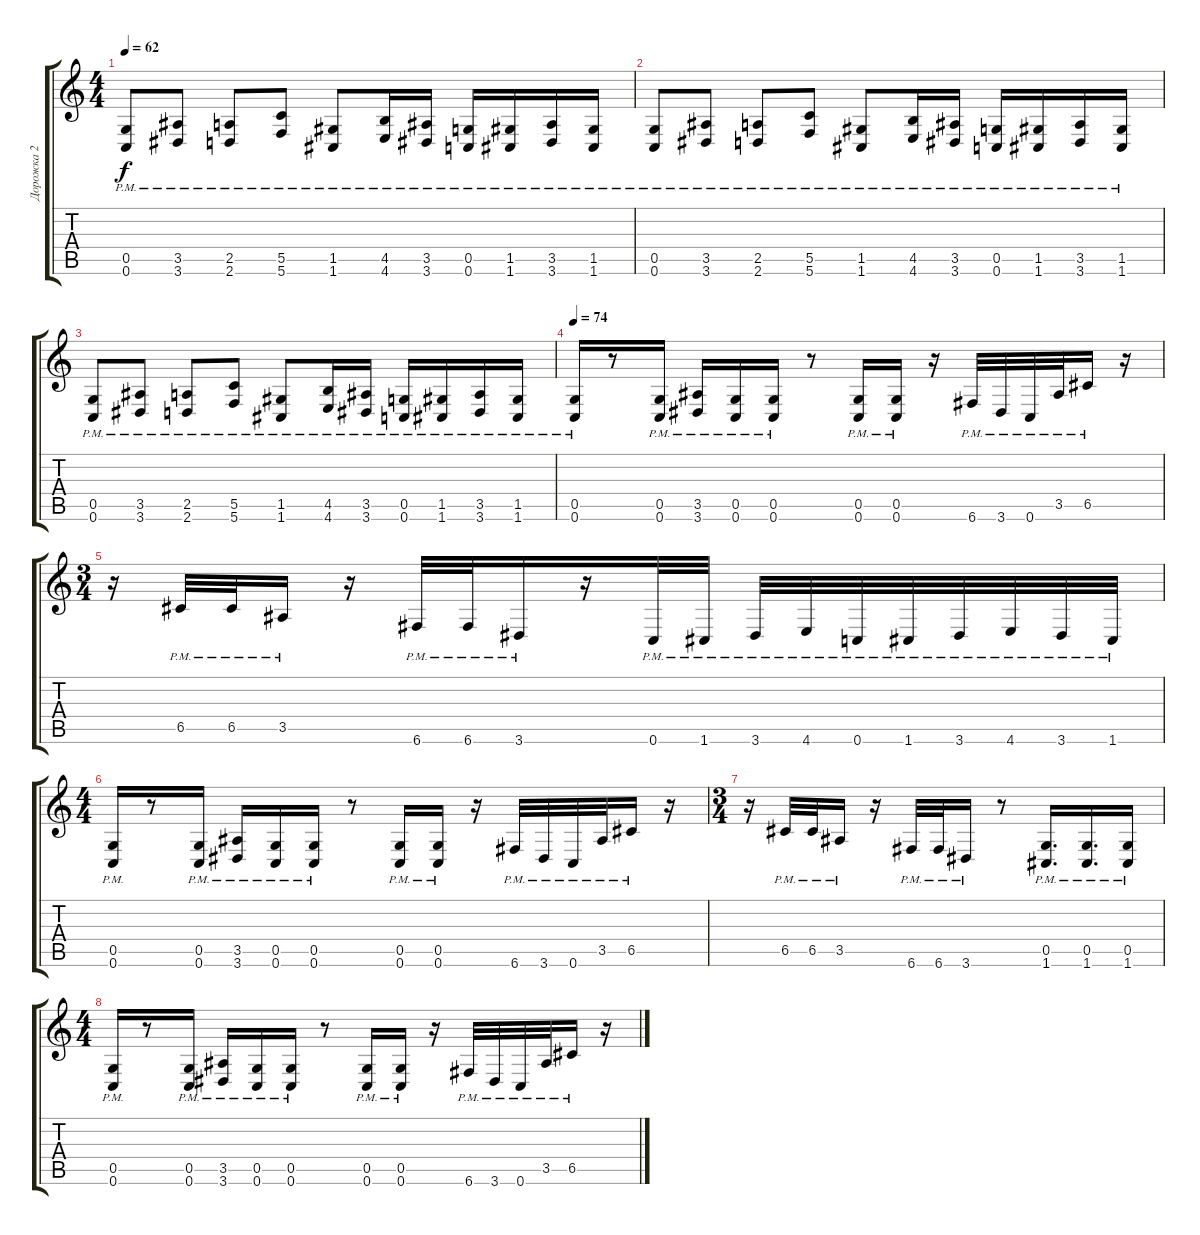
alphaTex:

\track ("Дорожка 2" "Дорожка 2") {instrument distortionguitar}
\staff {score tabs}
\tuning (D4 A3 F3 C3 G2 C2) {hide}
\ts (4 4)
\tempo 62
\clef g2
\ks c
(0.5{pm} 0.6).8{dy f} (3.5{pm} 3.6).8 (2.5{pm} 2.6).8 (5.5{pm} 5.6).8 (1.5{pm} 1.6).8 (4.5{pm} 4.6{pm}).16 (3.5{pm} 3.6{pm}).16 (0.5{pm} 0.6{pm}).16 (1.5{pm} 1.6{pm}).16 (3.5{pm} 3.6{pm}).16 (1.5{pm} 1.6{pm}).16 |
(0.5{pm} 0.6).8 (3.5{pm} 3.6).8 (2.5{pm} 2.6).8 (5.5{pm} 5.6).8 (1.5{pm} 1.6).8 (4.5{pm} 4.6{pm}).16 (3.5{pm} 3.6{pm}).16 (0.5{pm} 0.6{pm}).16 (1.5{pm} 1.6{pm}).16 (3.5{pm} 3.6{pm}).16 (1.5{pm} 1.6{pm}).16 |
(0.5{pm} 0.6).8 (3.5{pm} 3.6).8 (2.5{pm} 2.6).8 (5.5{pm} 5.6).8 (1.5{pm} 1.6).8 (4.5{pm} 4.6{pm}).16 (3.5{pm} 3.6{pm}).16 (0.5{pm} 0.6{pm}).16 (1.5{pm} 1.6{pm}).16 (3.5{pm} 3.6{pm}).16 (1.5{pm} 1.6{pm}).16 |
\tempo 74
(0.5{pm} 0.6{pm}).16 r.8 (0.5{pm} 0.6{pm}).16 (3.5{pm} 3.6{pm}).16 (0.5{pm} 0.6{pm}).16 (0.5{pm} 0.6{pm}).16 r.8 (0.5{pm} 0.6{pm}).16 (0.5{pm} 0.6{pm}).16 r.16 6.6{pm}.32 3.6{pm}.32 0.6{pm}.32 3.5{pm}.32 6.5{pm}.16 r.16 |
\ts (3 4)
r.16 6.5{pm}.32 6.5{pm}.32 3.5{pm}.16 r.16 6.6{pm}.32 6.6{pm}.32 3.6{pm}.16 r.16 0.6{pm}.32 1.6{pm}.32 3.6{pm}.32 4.6{pm}.32 0.6{pm}.32 1.6{pm}.32 3.6{pm}.32 4.6{pm}.32 3.6{pm}.32 1.6{pm}.32 |
\ts (4 4)
(0.5{pm} 0.6{pm}).16 r.8 (0.5{pm} 0.6{pm}).16 (3.5{pm} 3.6{pm}).16 (0.5{pm} 0.6{pm}).16 (0.5{pm} 0.6{pm}).16 r.8 (0.5{pm} 0.6{pm}).16 (0.5{pm} 0.6{pm}).16 r.16 6.6{pm}.32 3.6{pm}.32 0.6{pm}.32 3.5{pm}.32 6.5{pm}.16 r.16 |
\ts (3 4)
r.16 6.5{pm}.32 6.5{pm}.32 3.5{pm}.16 r.16 6.6{pm}.32 6.6{pm}.32 3.6{pm}.16 r.8 (0.5{pm} 1.6).16{d} (0.5{pm} 1.6).16{d} (0.5{pm} 1.6).16 |
\ts (4 4)
(0.5{pm} 0.6{pm}).16 r.8 (0.5{pm} 0.6{pm}).16 (3.5{pm} 3.6{pm}).16 (0.5{pm} 0.6{pm}).16 (0.5{pm} 0.6{pm}).16 r.8 (0.5{pm} 0.6{pm}).16 (0.5{pm} 0.6{pm}).16 r.16 6.6{pm}.32 3.6{pm}.32 0.6{pm}.32 3.5{pm}.32 6.5{pm}.16 r.16
